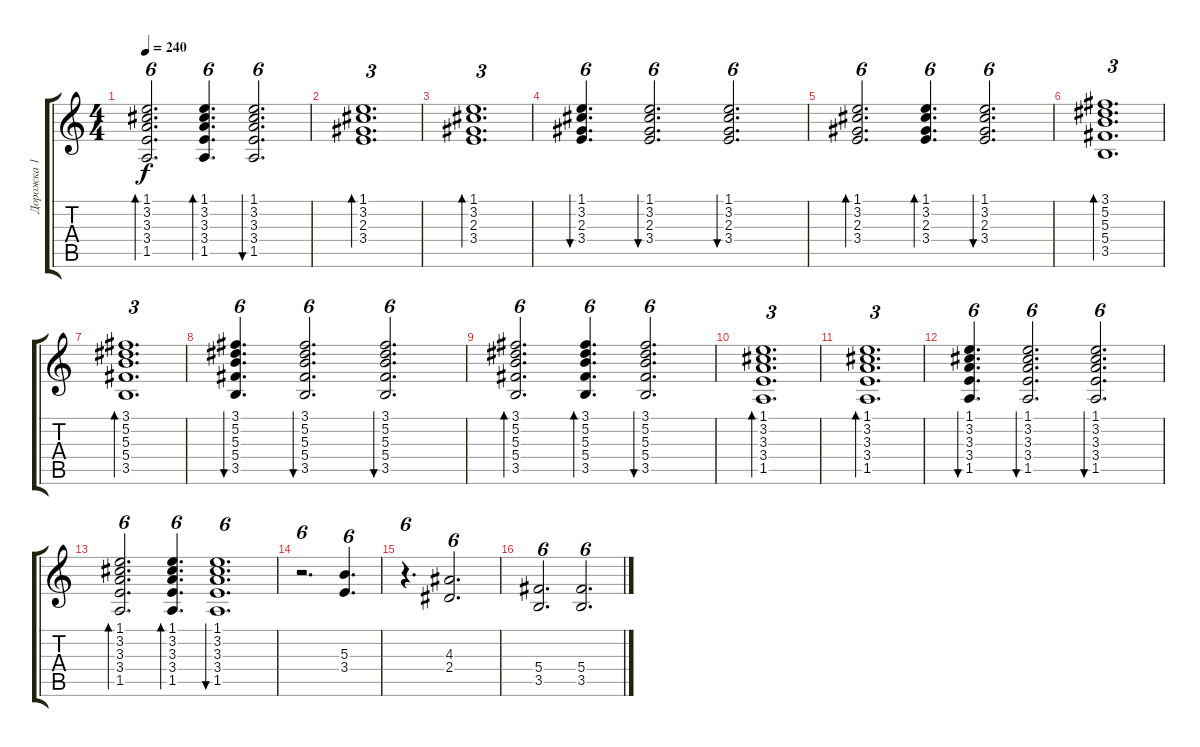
\track ("Дорожка 1" "Дорожка 1") {instrument acousticguitarnylon}
\staff {score tabs}
\tuning (Eb4 Bb3 Gb3 Db3 Ab2 Eb2) {hide}
\ts (4 4)
\tempo 240
\clef g2
\ks c
(1.1 3.2 3.3 3.4 1.5).2{d tu (6 4) bd 30 dy f} (1.1 3.2 3.3 3.4 1.5).4{d tu (6 4) bd 30} (1.1 3.2 3.3 3.4 1.5).2{d tu (6 4) bu 30} |
(1.1 3.2 2.3 3.4).1{d tu (3 2) bd 30} |
(1.1 3.2 2.3 3.4).1{d tu (3 2) bd 30} |
(1.1 3.2 2.3 3.4).4{d tu (6 4) bu 30} (1.1 3.2 2.3 3.4).2{d tu (6 4) bu 30} (1.1 3.2 2.3 3.4).2{d tu (6 4) bu 30} |
(1.1 3.2 2.3 3.4).2{d tu (6 4) bd 30} (1.1 3.2 2.3 3.4).4{d tu (6 4) bd 30} (1.1 3.2 2.3 3.4).2{d tu (6 4) bu 30} |
(3.1 5.2 5.3 5.4 3.5).1{d tu (3 2) bd 30} |
(3.1 5.2 5.3 5.4 3.5).1{d tu (3 2) bd 30} |
(3.1 5.2 5.3 5.4 3.5).4{d tu (6 4) bu 30} (3.1 5.2 5.3 5.4 3.5).2{d tu (6 4) bu 30} (3.1 5.2 5.3 5.4 3.5).2{d tu (6 4) bu 30} |
(3.1 5.2 5.3 5.4 3.5).2{d tu (6 4) bd 30} (3.1 5.2 5.3 5.4 3.5).4{d tu (6 4) bd 30} (3.1 5.2 5.3 5.4 3.5).2{d tu (6 4) bu 30} |
(1.1 3.2 3.3 3.4 1.5).1{d tu (3 2) bd 30} |
(1.1 3.2 3.3 3.4 1.5).1{d tu (3 2) bd 30} |
(1.1 3.2 3.3 3.4 1.5).4{d tu (6 4) bu 30} (1.1 3.2 3.3 3.4 1.5).2{d tu (6 4) bu 30} (1.1 3.2 3.3 3.4 1.5).2{d tu (6 4) bu 30} |
(1.1 3.2 3.3 3.4 1.5).2{d tu (6 4) bd 30} (1.1 3.2 3.3 3.4 1.5).4{d tu (6 4) bd 30} (1.1 3.2 3.3 3.4 1.5).1{d tu (6 4) bu 30} |
r.2{d tu (6 4)} (5.3 3.4).4{d tu (6 4)} |
r.4{d tu (6 4)} (4.3 2.4).2{d tu (6 4)} |
(5.4 3.5).2{d tu (6 4)} (5.4 3.5).2{d tu (6 4)}
